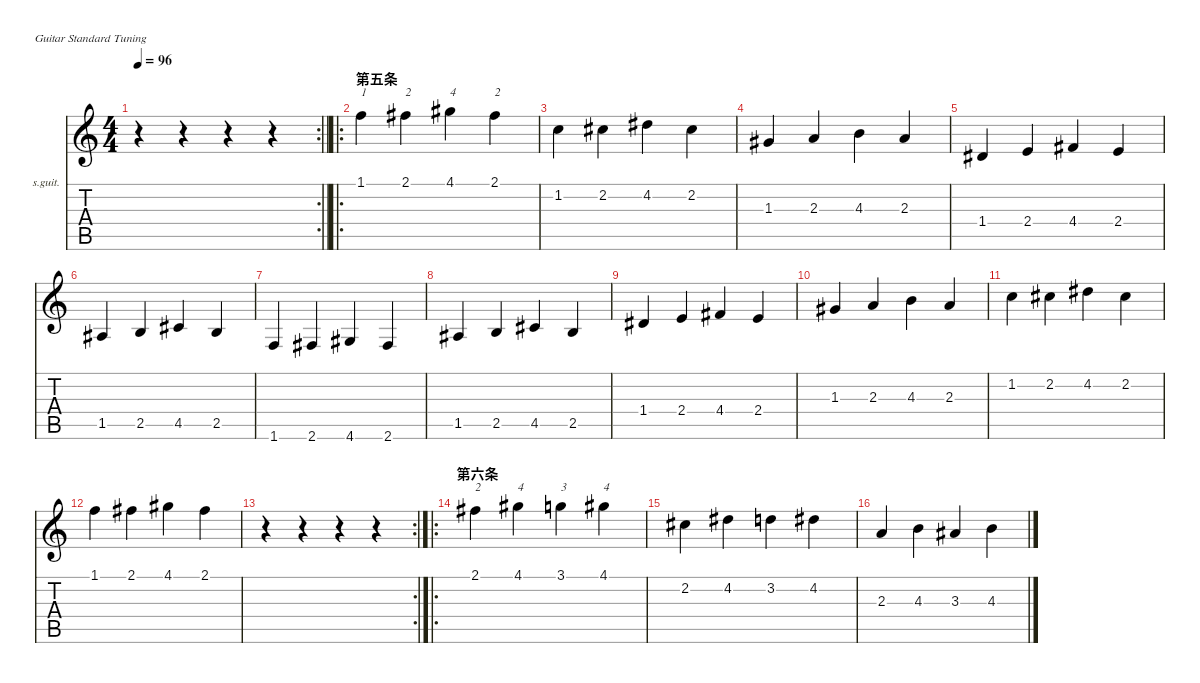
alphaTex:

\defaultSystemsLayout 4
\hideDynamics
\bracketExtendMode nobrackets
\firstSystemTrackNameOrientation horizontal
\otherSystemsTrackNameOrientation horizontal
\track ("开指练习" "s.guit.") {instrument acousticguitarsteel}
\staff {score tabs}
\tuning (E4 B3 G3 D3 A2 E2)
\rc 2
\ts (4 4)
\tempo 96
\clef g2
\barLineRight lightlight
\ks c
r.4{dy f} r.4 r.4 r.4 |
\ro
\section ("" "第五条")
1.1.4{txt "1"} 2.1{acc #}.4{txt "2"} 4.1{acc #}.4{txt "4"} 2.1{acc #}.4{txt "2"} |
1.2.4{dy mf} 2.2{acc #}.4 4.2{acc #}.4 2.2{acc #}.4 |
1.3{acc #}.4 2.3.4 4.3.4 2.3.4 |
1.4{acc #}.4 2.4.4 4.4{acc #}.4 2.4.4 |
1.5{acc #}.4 2.5.4 4.5{acc #}.4 2.5.4 |
1.6.4 2.6{acc #}.4 4.6{acc #}.4 2.6{acc #}.4 |
1.5{acc #}.4 2.5.4 4.5{acc #}.4 2.5.4 |
1.4{acc #}.4 2.4.4 4.4{acc #}.4 2.4.4 |
1.3{acc #}.4 2.3.4 4.3.4 2.3.4 |
1.2.4 2.2{acc #}.4 4.2{acc #}.4 2.2{acc #}.4 |
1.1.4 2.1{acc #}.4 4.1{acc #}.4 2.1{acc #}.4 |
\rc 2
r.4 r.4 r.4 r.4 |
\ro
\section ("" "第六条")
2.1{acc #}.4{txt "2" dy f} 4.1{acc #}.4{txt "4"} 3.1.4{txt "3"} 4.1{acc #}.4{txt "4"} |
2.2{acc #}.4{dy mf} 4.2{acc #}.4 3.2.4 4.2{acc #}.4 |
2.3.4 4.3.4 3.3{acc #}.4 4.3.4
